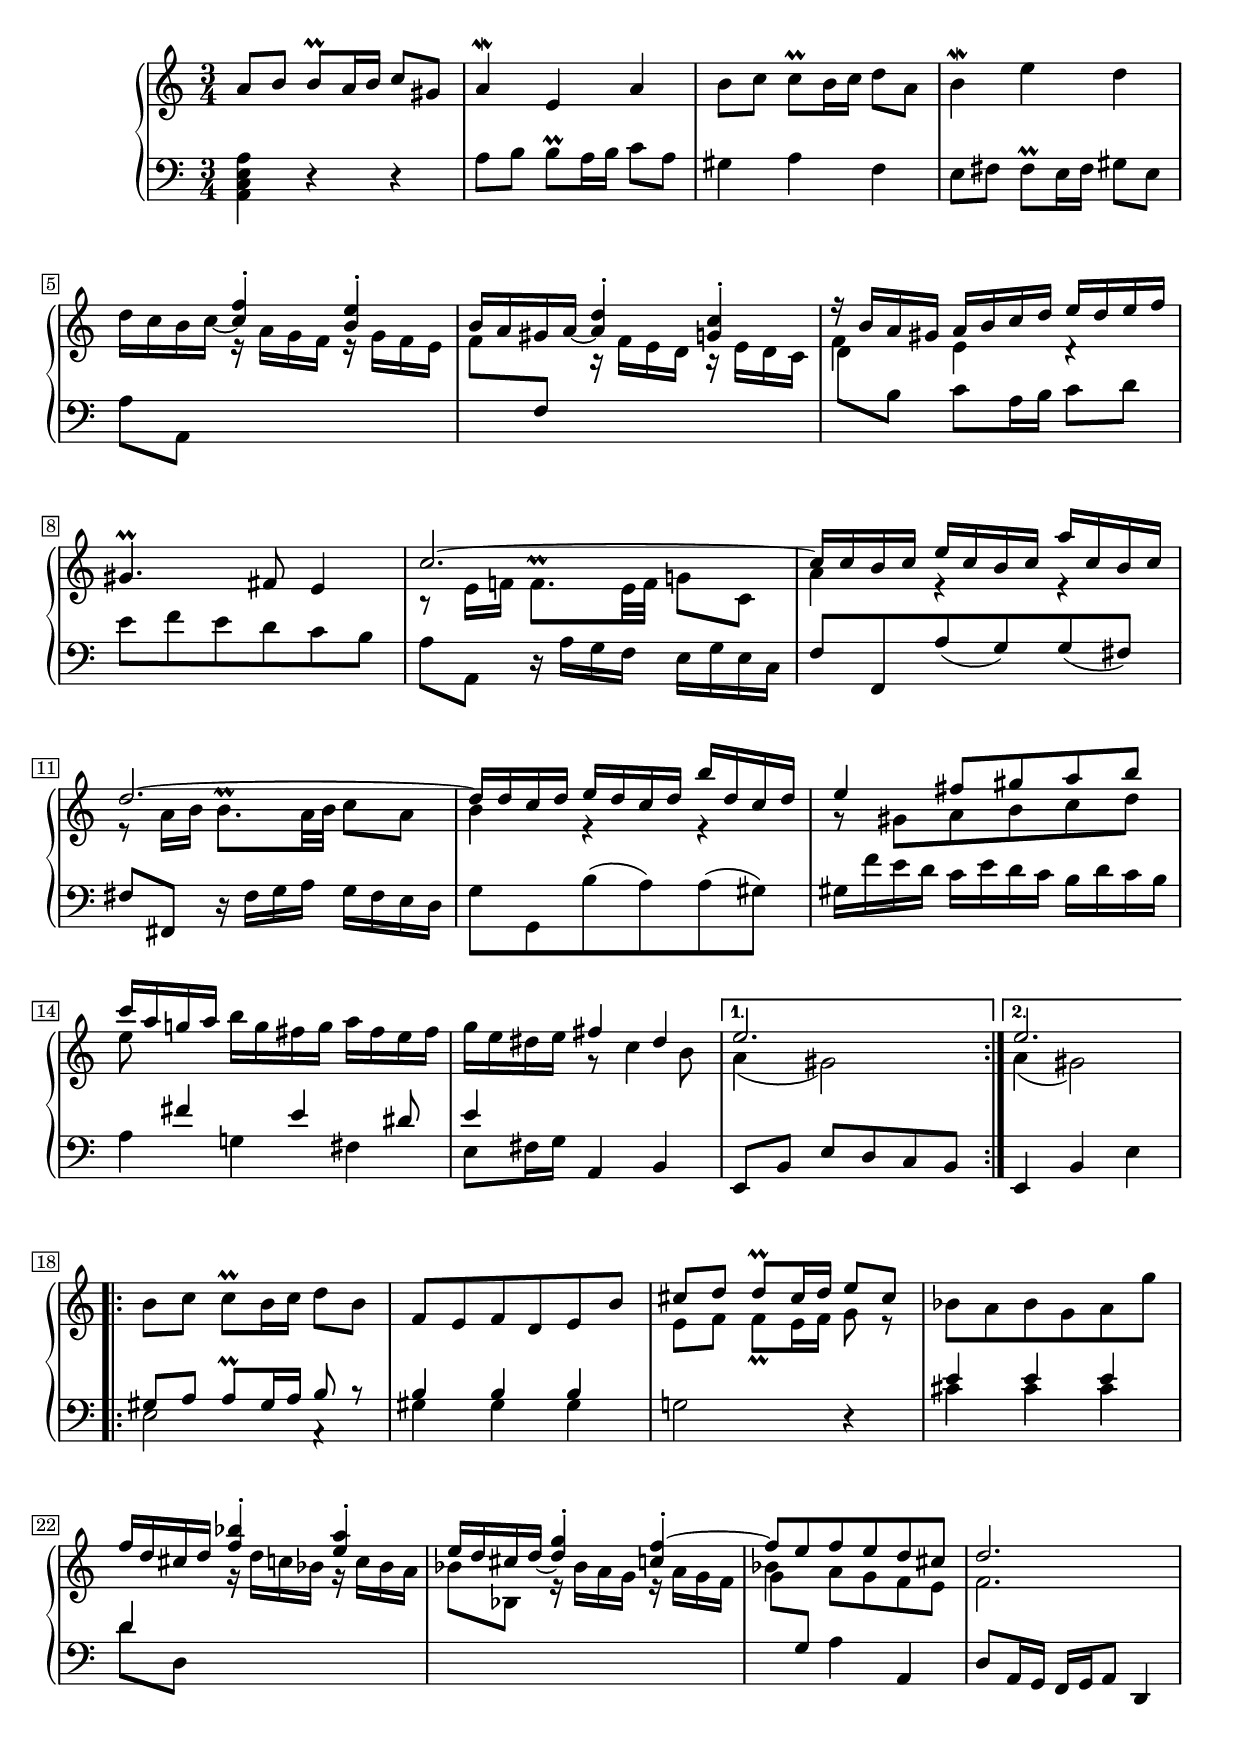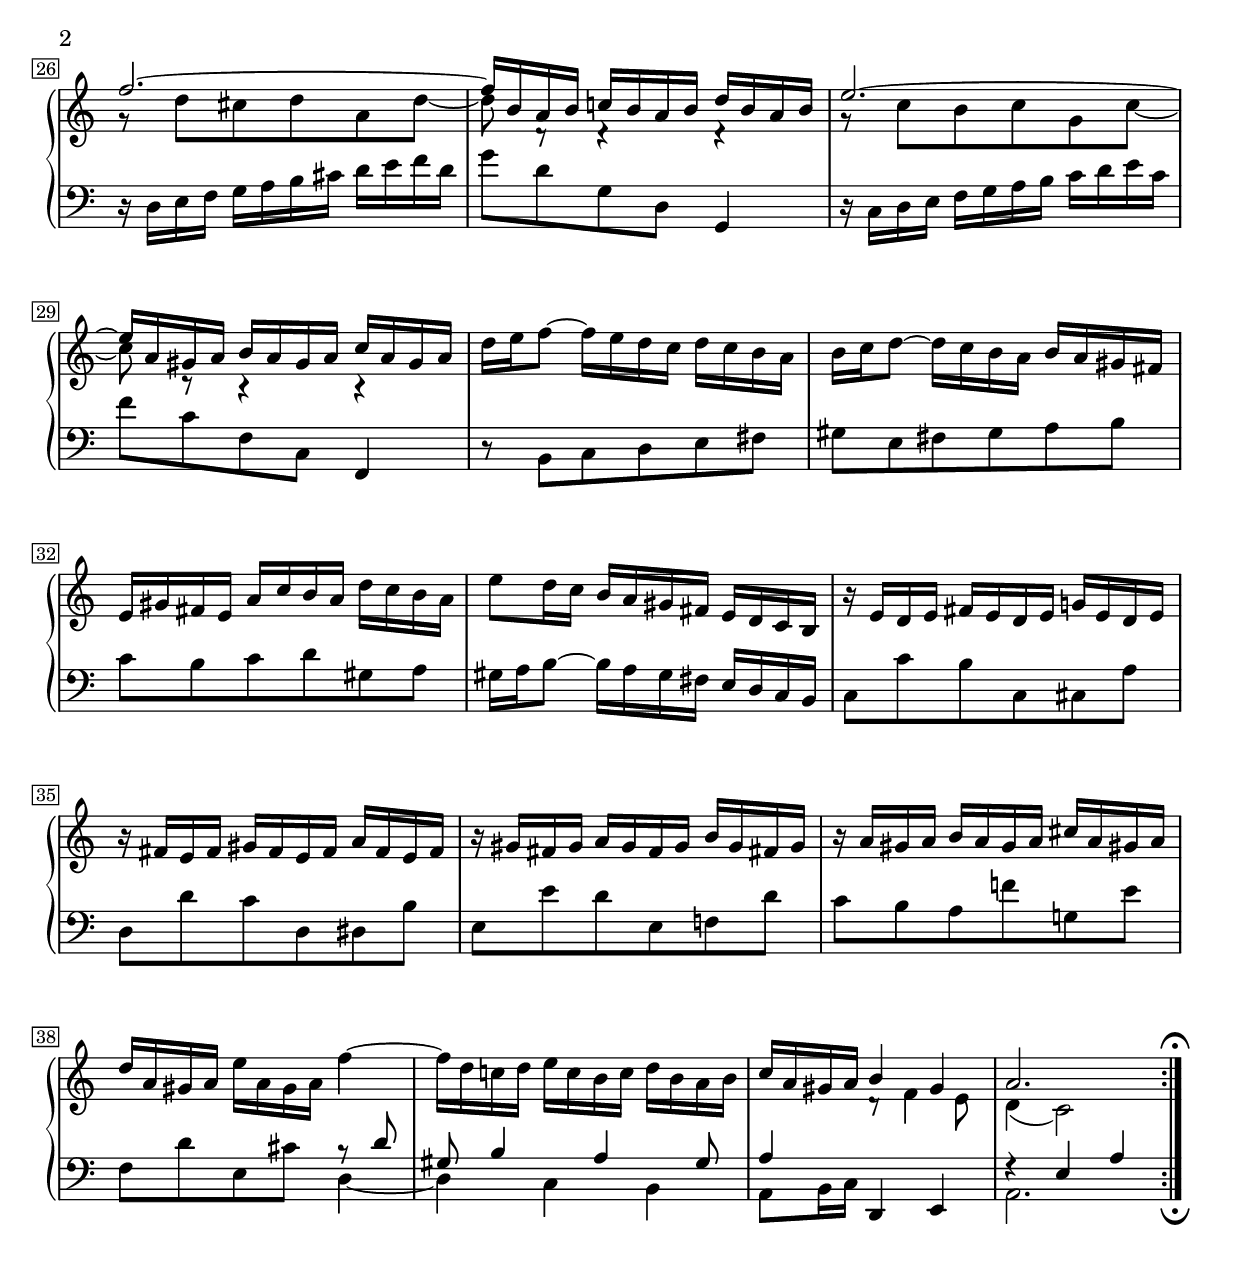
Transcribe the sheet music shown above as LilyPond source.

Global = {
  \key a \minor
  \time 3/4
  \include "../../global.ly"
}

staffLower = { \change Staff = "lower" }
staffUpper = { \change Staff = "upper" }

Soprano = \context Voice = "one" \relative c'' {
  \voiceOne
  \stemNeutral\tieNeutral
  \override MultiMeasureRest.staff-position = #0
  \override Rest.staff-position = #0
  \label #'PartitaIIIBurlesca
  %1
  \repeat volta 2 {
  | a8 b b\prall a16 b c8 gis
  | a4\mordent e a
  | b8 c c\prall b16 c d8 a
  | b4\mordent e d
  %5
  | d16 c b c_~ \stemUp <c f>4^. <b e>^.
  | b16 a gis a_~ <a d>4^. <g c>^.
  | f'16\rest b, a gis a b c d e d e f
  | gis,4.\prall fis8 e4
  | \tieUp c'2.~
  %10
  | c16 c b c e c b c a' c, b c
  | d2.~
  | d16 d c d e d c d b' d, c d
  | e4 fis8 gis a b
  | c16 a g a \stemNeutral b g fis g a fis e fis
  %15
  | g e dis e \stemUp fis4 dis
  }
  \alternative {
    { e2. }
    { e2. }
  }
  \break
  \repeat volta 2 {
  | \stemNeutral b8 c c\prall b16 c d8 b
  | f e f d e b'
  %20
  | \stemUp cis d d\prall cis16 d e8 cis
  | \stemNeutral bes a bes g a g'
  | \stemUp f16 d cis d <f bes>4^. <e a>^.
  | \stemUp e16 d cis d_~ <d g>4^. <c f>^.~
  | f8 e f e d cis
  %25
  | d2.
  | f~
  | f16 b, a b c b a b d b a b
  | e2.~
  | e16 a, gis a b a gis a c a gis a
  %30
  | \stemNeutral d e f8~ f16 e d c d c b a
  | b c d8~ d16 c b a b a gis fis
  | e gis fis e a c b a d c b a
  | e'8 d16 c b a gis fis e d c b
  | r16 e d e fis e d e g e d e
  %35
  | r16 fis e fis gis fis e fis a fis e fis
  | r16 gis fis gis a gis fis gis b gis fis gis
  | r16 a gis a b a gis a cis a gis a
  | d a gis a e' a, gis a f'4~
  | f16 d c! d e c b c d b a b
  %40
  | \stemUp c a gis a b4 gis
  | a2.
    \override Score.TextMark.self-alignment-X = #CENTER
    \textEndMark \markup { \musicglyph "scripts.ufermata" }
  }
}

Alto = \context Voice = "two" \relative c' {
  \voiceTwo
  \stemDown\tieDown
  \override Rest.staff-position = #0
  %1
  | s1*3/4*6
  %7
  | f4 e d\rest
  | s2.
  | b8\rest e16 f
    \once\override Script.extra-offset = #'(0 . -2.0)
    f8.^\prall e32 f g8 c,
  %10
  | a'4 e\rest e\rest
  | e8\rest a16 b
    \once\override Script.extra-offset = #'(0 . -1.0)
    b8.^\prall a32 b c8 a
  | b4 e,\rest e\rest
  | g8\rest gis a b c d
  | e \staffLower\stemUp fis,4 e dis8
  %15
  | e4 \staffUpper\stemDown g8\rest c4 b8
  | a4( gis2)
  | a4( gis2)
  | \staffLower\stemUp gis,8 a a^\prall gis16 a b8 b\rest
  | b4 b b
  %20
  | \staffUpper\stemDown e8 f f8\prall e16 f g8 e\rest
  | \staffLower\stemUp e4 e e
  | d \staffUpper\stemDown g16\rest d' c bes g16\rest c bes a
  | bes8[ bes,] e16\rest bes' a g e16\rest a g f
  | bes4 a8 g f e
  %25
  | f2.
  | g8\rest d' cis d a d~
  | d d,\rest d4\rest d4\rest
  | g8\rest c b c g c~
  | c c,\rest b4\rest b\rest
  %30
  | s2.*8
  | \staffLower\stemUp s2 b8\rest d
  | gis, b4 a gis8
  | a4 \staffUpper\stemDown d8\rest f4 e8
  | d4( c2)
}

Bass = \context Voice = "four" \relative c {
  \voiceFour
  \stemDown\tieDown
  \override MultiMeasureRest.staff-position = #0
  \override Rest.staff-position = #0
  \override Script.direction = #UP
  %1
  \repeat volta 2 {
  | <a c e a>4 r r
  | a'8 b b\prall a16 b c8 a
  | gis 4 a f
  | e8 fis fis\prall e16 fis gis8 e
  %5
  | a a, \staffUpper e''16\rest a g f e16\rest g f e
  | f8 \staffLower\stemUp f, \staffUpper\stemDown b16\rest f' e d b16\rest e d c
  | \once\override NoteColumn.force-hshift = #0.4 d8
    \staffLower\stemDown b \stemNeutral c a16 b c8 d
  | e f e d c b
  | a a, r16 a' g f e g e c
  %10
  | f8 f, a'( g) g( fis)
  | fis fis, r16 fis' g a g fis e d
  | g8 g, b'^( a) a^( gis)
  | gis16 f' e d c e d c b d c b
  | a4 g fis
  %15
  | e8 fis16 g a,4 b
  }
  \alternative {
    { e,8[ b'] e d c b }
    { e,4 b' e }
  }
  \repeat volta 2 {
  | e2 a,4\rest
  | gis' gis gis
  %20
  | g2 r4
  | cis cis cis
  | d8 d, s2
  | s2.
  | \staffUpper \once\override NoteColumn.force-hshift = #0.4 g'8
    \staffLower\stemUp g, \stemNeutral\tieNeutral a4 a,
  %25
  | d8 a16 g f g a8 d,4
  | r16 d' e f g a b cis d e f d
  | g8 d g, d g,4
  | r16 c d e f g a b c d e c
  | f8 c f, c f,4
  %30
  | r8 b c d e fis
  | gis e fis gis a b
  | c b c d gis, a
  | gis16 a b8~ b16 a gis fis e d c b
  | c8 c' b c, cis a'
  %35
  | d, d' c d, dis b'
  | e, e' d e, f d'
  | c b a f' g, e'
  | f, d' e, cis' \stemDown\tieDown d,4~
  | d c b
  %40
  | \stemDown a8 b16 c \stemNeutral d,4 e
  | << { \stemDown a2. } \\ { \stemUp f'4\rest e a } >>
    \tweak direction #DOWN
    \textEndMark \markup { \musicglyph "scripts.dfermata" }
  }
}

\score {
  \new PianoStaff
  <<
    \accidentalStyle Score.piano
    \context Staff = "upper" <<
      \set Staff.midiInstrument = #"acoustic grand"
      \Global
      \clef treble
      \Soprano
      \Alto
    >>
    \context Staff = "lower" <<
      \set Staff.midiInstrument = #"acoustic grand"
      \Global
      \clef bass
      \Bass
    >>
  >>
  \header {
    composer = ##f % "Johann Sebastian Bach"
    opus = ##f % "BWV 827"
    title = \markup { "Burlesca" }
    subtitle = ##f
  }
  \layout {
    \context {
      \PianoStaff
      \override Parentheses.font-size = #-2
      \override TextScript.font-shape = #'italic
      \override TextScript.font-size = #-1
    }
  }
  \midi {
    \tempo 4 = 100
  }
}
